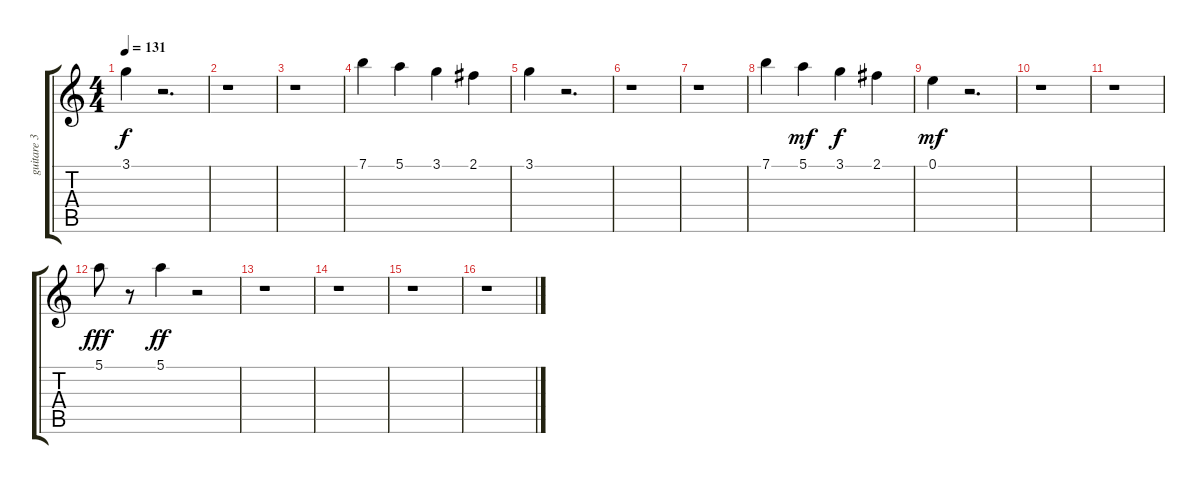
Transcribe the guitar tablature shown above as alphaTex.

\track ("guitare 3" "guitare 3") {instrument electricguitarclean}
\staff {score tabs}
\tuning (E4 B3 G3 D3 A2 E2) {hide}
\ts (4 4)
\tempo 131
\clef g2
\ks c
3.1.4{dy f} r.2{d} |
r.1 |
r.1 |
7.1.4 5.1.4 3.1.4 2.1.4 |
3.1.4 r.2{d} |
r.1 |
r.1 |
7.1.4 5.1.4{dy mf} 3.1.4{dy f} 2.1.4 |
0.1.4{dy mf} r.2{d} |
r.1 |
r.1 |
5.1.8{dy fff} r.8 5.1.4{dy ff} r.2 |
r.1 |
r.1 |
r.1 |
r.1
